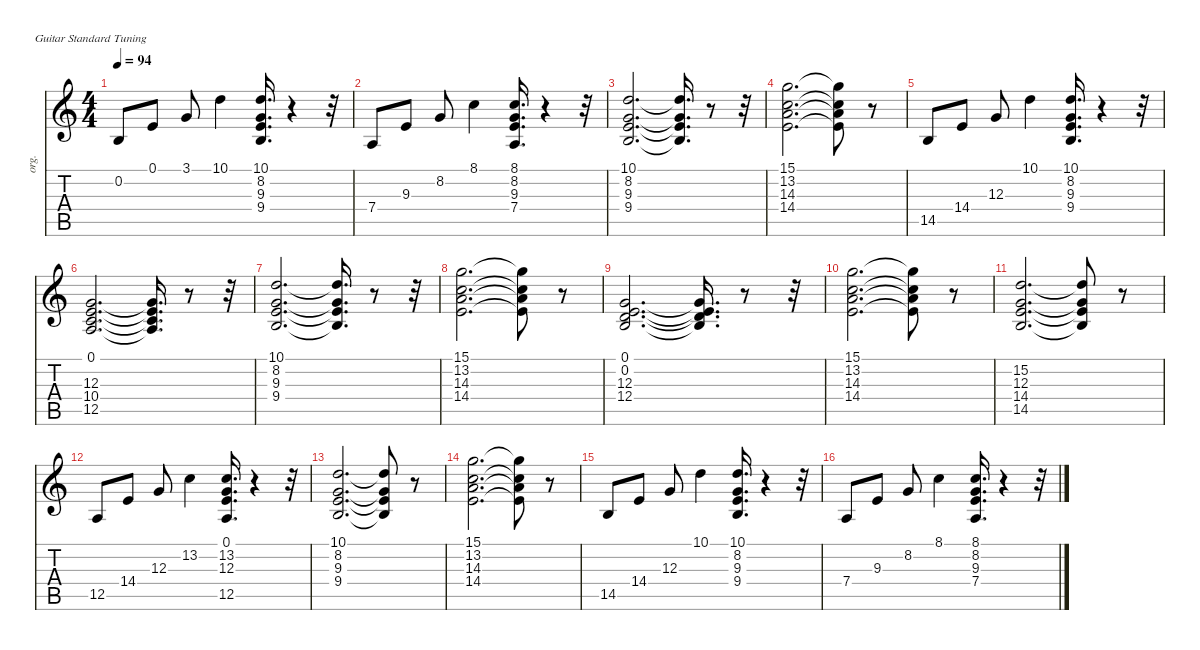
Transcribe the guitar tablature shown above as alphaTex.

\defaultSystemsLayout 4
\hideDynamics
\bracketExtendMode nobrackets
\otherSystemsTrackNameOrientation horizontal
\track ("Hammond Organ" "org.") {instrument drawbarorgan}
\staff {score tabs}
\tuning (E4 B3 G3 D3 A2 E2)
\ts (4 4)
\tempo 94
\clef g2
\ks c
0.2.8{dy mp beam Up} 0.1.8{dy p beam Up} 3.1.8{beam Up} 10.1.4{dy mp beam Down} (10.1 8.2 9.3 9.4).16{d beam Up} r.4{beam Up} r.32{beam Up} |
7.4.8{beam Up} 9.3.8{dy p beam Up} 8.2.8{beam Up} 8.1.4{dy mp beam Down} (8.1 8.2 9.3 7.4).16{d beam Up} r.4{beam Up} r.32{beam Up} |
(10.1 8.2 9.3 9.4).2{d beam Up} (10.1{t} 8.2{t} 9.3{t} 9.4{t}).16{d dy f beam Up} r.8{beam Up} r.32{beam Up} |
(15.1 13.2 14.3 14.4).2{d dy mp beam Down} (15.1{t} 13.2{t} 14.3{t} 14.4{t}).8{dy f beam Down} r.8{beam Down} |
14.5.8{dy mp beam Up} 14.4.8{dy p beam Up} 12.3.8{beam Up} 10.1.4{dy mp beam Down} (10.1 8.2 9.3 9.4).16{d beam Up} r.4{beam Up} r.32{beam Up} |
(0.1 12.3 10.4 12.5).2{d beam Up} (0.1{t} 12.3{t} 10.4{t} 12.5{t}).16{d dy f beam Up} r.8{beam Up} r.32{beam Up} |
(10.1 8.2 9.3 9.4).2{d dy mp beam Up} (10.1{t} 8.2{t} 9.3{t} 9.4{t}).16{d dy f beam Up} r.8{beam Up} r.32{beam Up} |
(15.1 13.2 14.3 14.4).2{d dy mp beam Down} (15.1{t} 13.2{t} 14.3{t} 14.4{t}).8{dy f beam Down} r.8{beam Down} |
(0.1 0.2 12.3 12.4).2{d dy mp beam Up} (0.1{t} 0.2{t} 12.3{t} 12.4{t}).16{d dy f beam Up} r.8{beam Up} r.32{beam Up} |
(15.1 13.2 14.3 14.4).2{d dy mp beam Down} (15.1{t} 13.2{t} 14.3{t} 14.4{t}).8{dy f beam Down} r.8{beam Down} |
(15.2 12.3 14.4 14.5).2{d dy mp beam Up} (15.2{t} 12.3{t} 14.4{t} 14.5{t}).8{dy f beam Up} r.8{beam Up} |
12.5.8{dy mp beam Up} 14.4.8{dy p beam Up} 12.3.8{beam Up} 13.2.4{dy mp beam Down} (0.1 13.2 12.3 12.5).16{d beam Up} r.4{beam Up} r.32{beam Up} |
(10.1 8.2 9.3 9.4).2{d beam Up} (10.1{t} 8.2{t} 9.3{t} 9.4{t}).8{dy f beam Up} r.8{beam Up} |
(15.1 13.2 14.3 14.4).2{d dy mp beam Down} (15.1{t} 13.2{t} 14.3{t} 14.4{t}).8{dy f beam Down} r.8{beam Down} |
14.5.8{dy mp beam Up} 14.4.8{dy p beam Up} 12.3.8{beam Up} 10.1.4{dy mp beam Down} (10.1 8.2 9.3 9.4).16{d beam Up} r.4{beam Up} r.32{beam Up} |
7.4.8{beam Up} 9.3.8{dy p beam Up} 8.2.8{beam Up} 8.1.4{dy mp beam Down} (8.1 8.2 9.3 7.4).16{d beam Up} r.4{beam Up} r.32{beam Up}
